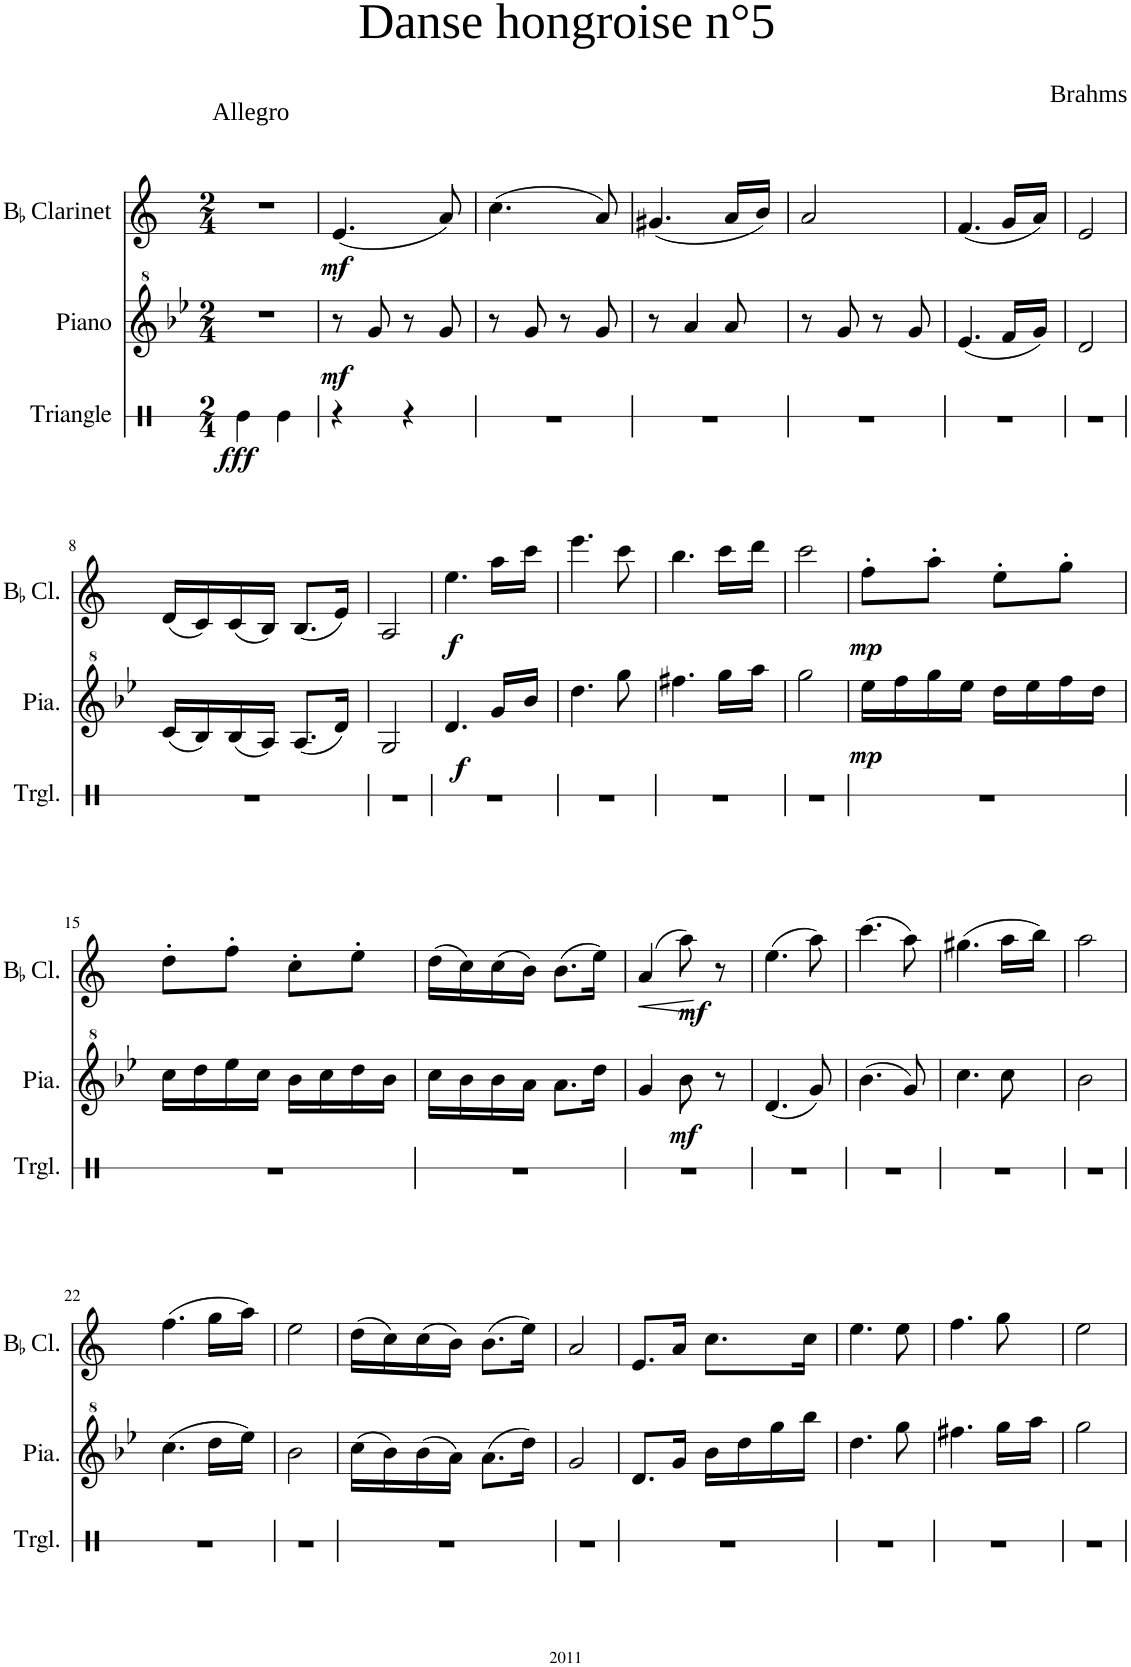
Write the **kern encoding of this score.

**kern	**dynam	**kern	**dynam	**kern	**dynam
*part3	*part3	*part2	*part2	*part1	*part1
*staff3	*staff3	*staff2	*staff2	*staff1	*staff1
*I"Triangle	*	*I"Piano	*	*I"BaccidentalFlat Clarinet	*
*I'Trgl.	*	*I'Pia.	*	*I'BaccidentalFlat Cl.	*
*stria1	*	*	*	*	*
*clefX	*	*clefG^2	*	*clefG2	*
*	*	*	*	*Trd1c2	*
*k[]	*	*k[b-e-]	*	*k[]	*
*M2/4	*	*M2/4	*	*M2/4	*
=1	=1	=1	=1	=1	=1
!	!LO:DY:b	!	!	!	!
4Re\	fff	2r	.	2r	.
4Re\	.	.	.	.	.
=2	=2	=2	=2	=2	=2
!	!	!	!	!LO:TX:a:t=Allegro	!
!	!	!	!LO:DY:b	!	!LO:DY:b
4r	.	8r	mf	(4.e/	mf
.	.	8gg/	.	.	.
4r	.	8r	.	.	.
.	.	8gg/	.	8a/)	.
=3	=3	=3	=3	=3	=3
2r	.	8r	.	(4.cc\	.
.	.	8gg/	.	.	.
.	.	8r	.	.	.
.	.	8gg/	.	8a/)	.
=4	=4	=4	=4	=4	=4
2r	.	8r	.	(4.g#X/	.
.	.	4aa/	.	.	.
.	.	8aa/	.	16a/LL	.
.	.	.	.	16b/JJ)	.
=5	=5	=5	=5	=5	=5
2r	.	8r	.	2a/	.
.	.	8gg/	.	.	.
.	.	8r	.	.	.
.	.	8gg/	.	.	.
=6	=6	=6	=6	=6	=6
2r	.	(4.ee-/	.	(4.f/	.
.	.	16ff/LL	.	16g/LL	.
.	.	16gg/JJ)	.	16a/JJ)	.
=7	=7	=7	=7	=7	=7
2r	.	2dd/	.	2e/	.
!!LO:LB:g=z
=8	=8	=8	=8	=8	=8
2r	.	(16cc/LL	.	(16d/LL	.
.	.	16b-/)	.	16c/)	.
.	.	(16b-/	.	(16c/	.
.	.	16a/JJ)	.	16B/JJ)	.
.	.	(8.a/L	.	(8.B/L	.
.	.	16dd/Jk)	.	16e/Jk)	.
=9	=9	=9	=9	=9	=9
2r	.	2g/	.	2A/	.
=10	=10	=10	=10	=10	=10
!	!	!	!LO:DY:b	!	!LO:DY:b
2r	.	4.dd/	f	4.ee\	f
.	.	16gg/LL	.	16aa\LL	.
.	.	16bb-/JJ	.	16ccc\JJ	.
=11	=11	=11	=11	=11	=11
2r	.	4.ddd\	.	4.eee\	.
.	.	8ggg\	.	8ccc\	.
=12	=12	=12	=12	=12	=12
2r	.	4.fff#X\	.	4.bb\	.
.	.	16ggg\LL	.	16ccc\LL	.
.	.	16aaa\JJ	.	16ddd\JJ	.
=13	=13	=13	=13	=13	=13
2r	.	2ggg\	.	2ccc\	.
=14	=14	=14	=14	=14	=14
!	!	!	!LO:DY:b	!	!LO:DY:b
2r	.	16eee-\LL	mp	8ff'\L	mp
.	.	16fff\	.	.	.
.	.	16ggg\	.	8aa'\J	.
.	.	16eee-\JJ	.	.	.
.	.	16ddd\LL	.	8ee'\L	.
.	.	16eee-\	.	.	.
.	.	16fff\	.	8gg'\J	.
.	.	16ddd\JJ	.	.	.
!!LO:LB:g=z
=15	=15	=15	=15	=15	=15
2r	.	16ccc\LL	.	8dd'\L	.
.	.	16ddd\	.	.	.
.	.	16eee-\	.	8ff'\J	.
.	.	16ccc\JJ	.	.	.
.	.	16bb-\LL	.	8cc'\L	.
.	.	16ccc\	.	.	.
.	.	16ddd\	.	8ee'\J	.
.	.	16bb-\JJ	.	.	.
=16	=16	=16	=16	=16	=16
2r	.	16ccc\LL	.	(16dd\LL	.
.	.	16bb-\	.	16cc\)	.
.	.	16bb-\	.	(16cc\	.
.	.	16aa\JJ	.	16b\JJ)	.
.	.	8.aa\L	.	(8.b\L	.
.	.	16ddd\Jk	.	16ee\Jk)	.
=17	=17	=17	=17	=17	=17
!	!	!	!	!	!LO:HP:b
2r	.	4gg/	.	(4a/	<
!	!	!	!LO:DY:b	!	!LO:DY:b
.	.	8bb-\	mf	8aa\)	mf
.	.	8r	.	8r	.
.	.	.	.	.	[
=18	=18	=18	=18	=18	=18
2r	.	(4.dd/	.	(4.ee\	.
.	.	8gg/)	.	8aa\)	.
=19	=19	=19	=19	=19	=19
2r	.	(4.bb-\	.	(4.ccc\	.
.	.	8gg/)	.	8aa\)	.
=20	=20	=20	=20	=20	=20
2r	.	4.ccc\	.	(4.gg#X\	.
.	.	8ccc\	.	16aa\LL	.
.	.	.	.	16bb\JJ)	.
=21	=21	=21	=21	=21	=21
2r	.	2bb-\	.	2aa\	.
!!LO:LB:g=z
=22	=22	=22	=22	=22	=22
2r	.	(4.ccc\	.	(4.ff\	.
.	.	16ddd\LL	.	16gg\LL	.
.	.	16eee-\JJ)	.	16aa\JJ)	.
=23	=23	=23	=23	=23	=23
2r	.	2bb-\	.	2ee\	.
=24	=24	=24	=24	=24	=24
2r	.	(16ccc\LL	.	(16dd\LL	.
.	.	16bb-\)	.	16cc\)	.
.	.	(16bb-\	.	(16cc\	.
.	.	16aa\JJ)	.	16b\JJ)	.
.	.	(8.aa\L	.	(8.b\L	.
.	.	16ddd\Jk)	.	16ee\Jk)	.
=25	=25	=25	=25	=25	=25
2r	.	2gg/	.	2a/	.
=26	=26	=26	=26	=26	=26
2r	.	8.dd/L	.	8.e/L	.
.	.	16gg/Jk	.	16a/Jk	.
.	.	16bb-\LL	.	8.cc\L	.
.	.	16ddd\	.	.	.
.	.	16ggg\	.	.	.
.	.	16bbb-\JJ	.	16cc\Jk	.
=27	=27	=27	=27	=27	=27
2r	.	4.ddd\	.	4.ee\	.
.	.	8ggg\	.	8ee\	.
=28	=28	=28	=28	=28	=28
2r	.	4.fff#X\	.	4.ff\	.
.	.	16ggg\LL	.	8gg\	.
.	.	16aaa\JJ	.	.	.
=29	=29	=29	=29	=29	=29
2r	.	2ggg\	.	2ee\	.
=	=	=	=	=	=
*-	*-	*-	*-	*-	*-
